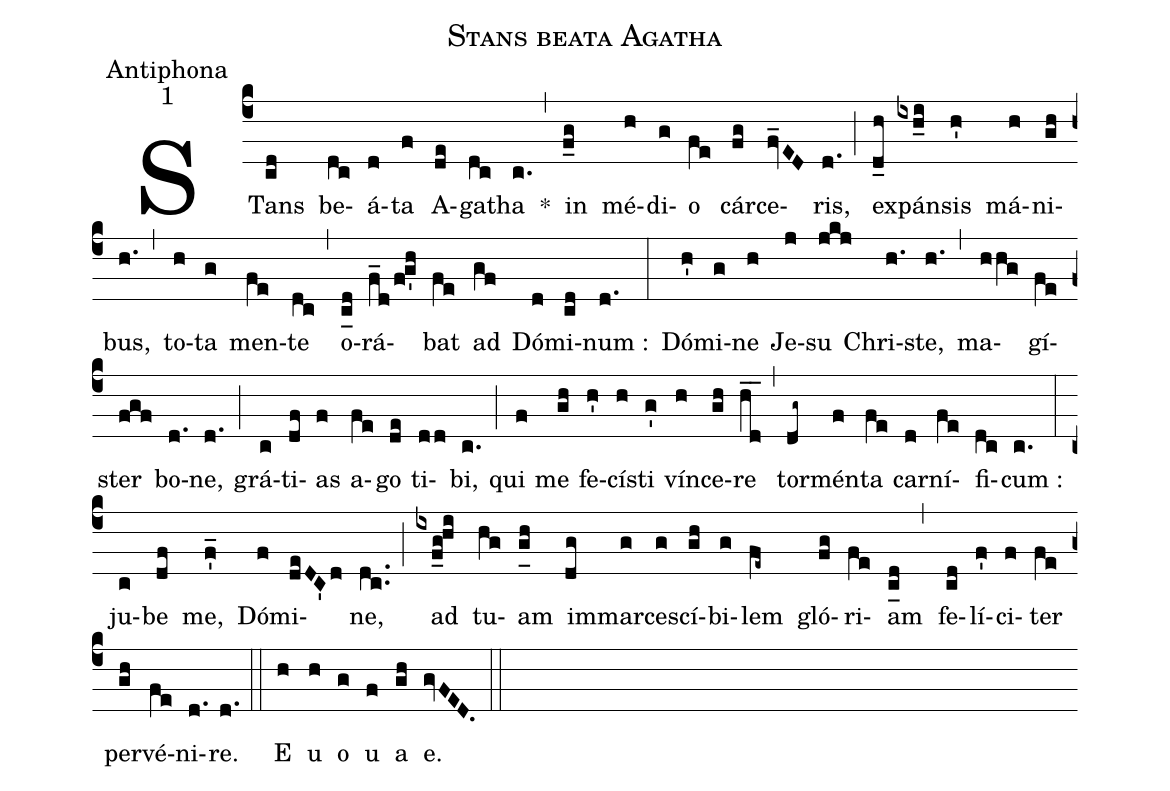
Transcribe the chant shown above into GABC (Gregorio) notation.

name:Stans beata Agatha;
office-part:Antiphona;
mode:1;
%%
(c4) STans(cd) be(dc)á(d)ta(f) A(de)ga(dc)tha(c.) *(,) in(f_g) mé(h)di(g)o(fe) cár(fg)ce(fv_ED)ris,(d.) (;) ex(d_h)pán(ixh_i)sis(h') má(h)ni(gh)bus,(h.) (,) to(h)ta(g) men(fe)te(dc) (,) o(c_[ll:1]d)rá(f_d/fg'h)bat(fe) ad(gf) Dó(d)mi(cd)num :(d.) (:) Dó(h')mi(g)ne(h) Je(j)su(jkj) Chri(h.)ste,(h.) (,) ma(hhg)gí(fe)ster(fgf) bo(d.)ne,(d.) (;) grá(c)ti(df)as(f) a(fe)go(de) ti(dd)bi,(c.) (;) qui(f) me(gh) fe(h')cí(h)sti(g') vín(h)ce(gh)re(hd__) (,) tor(dg~)mén(f)ta(fe) car(d)ní(fe)fi(dc)cum :(c.) (:) ju(c)be(df) me,(f'_) Dó(f)mi(deDC'd)ne,(dc..) (;) ad(ixf_g!hi) tu(hg)am(g_[uh:l]h) im(dg)mar(g)ce(g)scí(gh)bi(g)lem(fe~) gló(fg)ri(fe)am(c_[ll:1]d) (,) fe(cd)lí(f')ci(f)ter(fe) per(gh)vé(fe)ni(d.)re.(d.) (::) <eu>E(h) u(h) o(g) u(f) a(gh) e.</eu>(gvFED.) (::)
